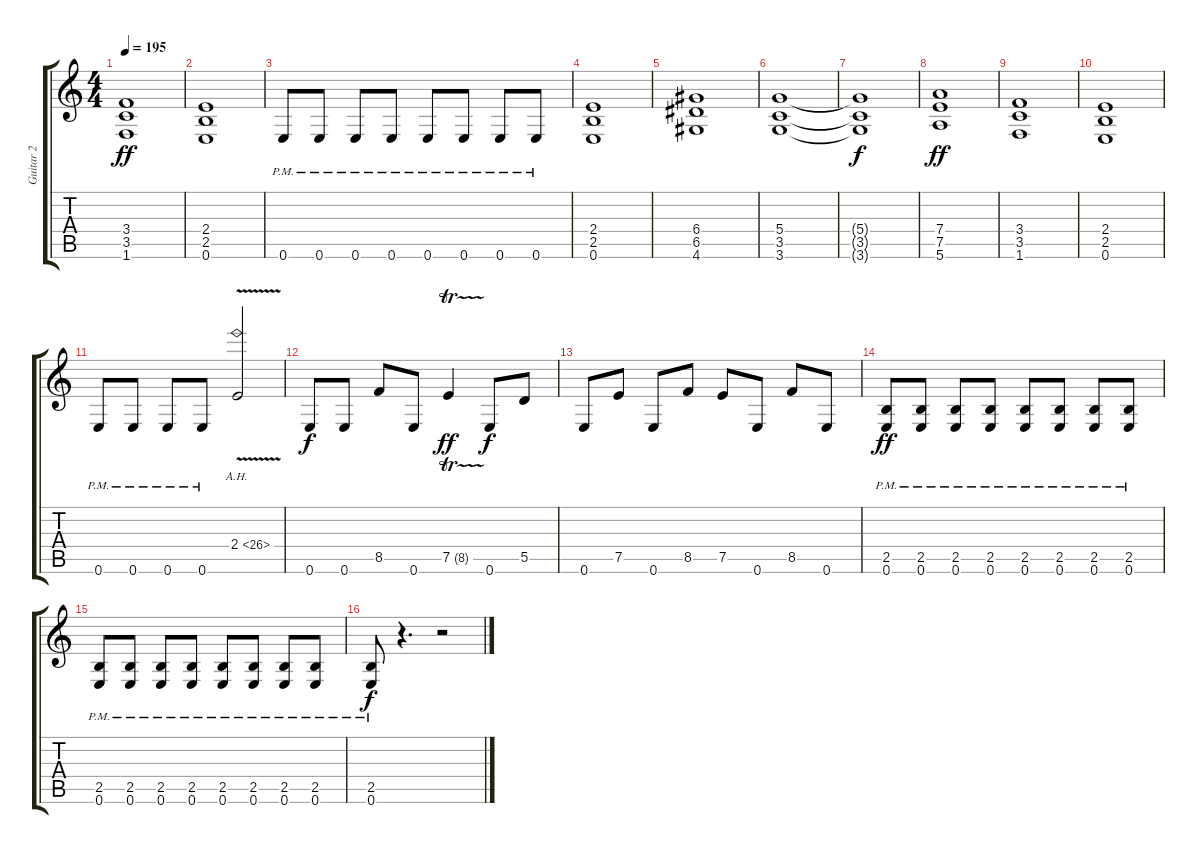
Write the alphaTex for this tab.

\track ("Guitar 2" "Guitar 2") {instrument distortionguitar bank 255}
\staff {score tabs}
\tuning (E4 B3 G3 D3 A2 E2) {hide}
\ts (4 4)
\tempo 195
\clef g2
\ks c
(3.4 3.5 1.6).1{dy ff} |
(2.4 2.5 0.6).1 |
0.6{pm}.8 0.6{pm}.8 0.6{pm}.8 0.6{pm}.8 0.6{pm}.8 0.6{pm}.8 0.6{pm}.8 0.6{pm}.8 |
(2.4 2.5 0.6).1 |
(6.4 6.5 4.6).1 |
(5.4 3.5 3.6).1 |
(5.4{t} 3.5{t} 3.6{t}).1{dy f} |
(7.4 7.5 5.6).1{dy ff} |
(3.4 3.5 1.6).1 |
(2.4 2.5 0.6).1 |
0.6{pm}.8 0.6{pm}.8 0.6{pm}.8 0.6{pm}.8 2.4{ah 24 v}.2 |
0.6.8{dy f} 0.6.8 8.5.8 0.6.8 7.5{tr (8 16)}.4{dy ff} 0.6.8{dy f} 5.5.8 |
0.6.8 7.5.8 0.6.8 8.5.8 7.5.8 0.6.8 8.5.8 0.6.8 |
(2.5 0.6{pm}).8{dy ff} (2.5 0.6{pm}).8 (2.5 0.6{pm}).8 (2.5 0.6{pm}).8 (2.5 0.6{pm}).8 (2.5 0.6{pm}).8 (2.5 0.6{pm}).8 (2.5 0.6{pm}).8 |
(2.5 0.6{pm}).8 (2.5 0.6{pm}).8 (2.5 0.6{pm}).8 (2.5 0.6{pm}).8 (2.5 0.6{pm}).8 (2.5 0.6{pm}).8 (2.5 0.6{pm}).8 (2.5 0.6{pm}).8 |
(2.5{pm} 0.6).8{dy f} r.4{d} r.2
